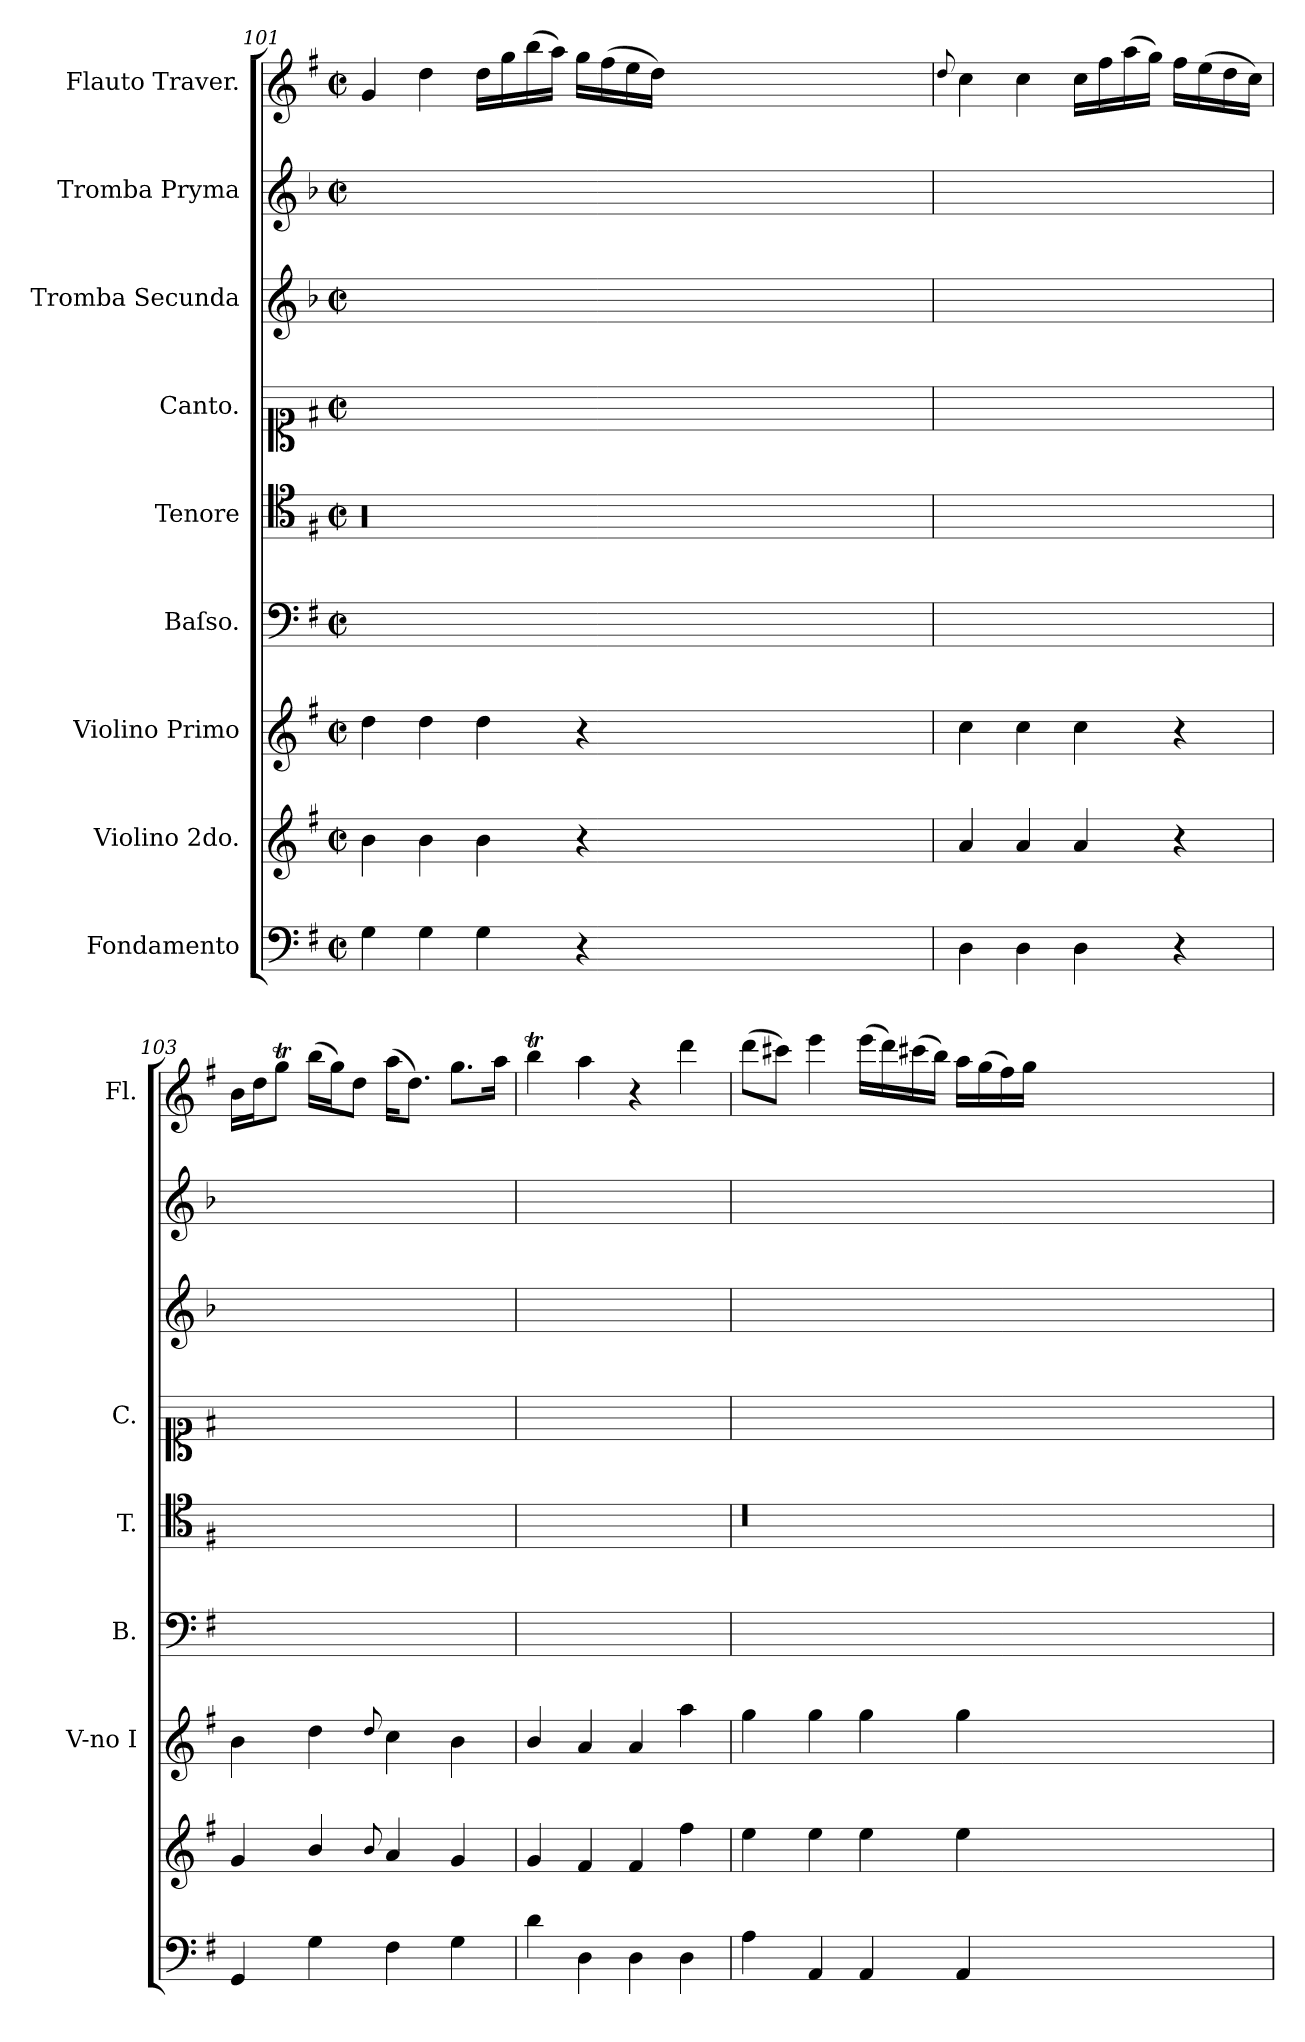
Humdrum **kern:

**kern	**kern	**kern	**kern	**kern	**kern	**kern	**kern	**kern
*part9	*part8	*part7	*part6	*part5	*part4	*part3	*part2	*part1
*staff9	*staff8	*staff7	*staff6	*staff5	*staff4	*staff3	*staff2	*staff1
*I"Fondamento	*I"Violino 2do.	*I"Violino Primo	*I"Baſso.	*I"Tenore	*I"Canto.	*I"Tromba Secunda	*I"Tromba Pryma	*I"Flauto Traver.
*	*	*I'V-no I	*I'B.	*I'T.	*I'C.	*	*	*I'Fl.
*clefF4	*clefG2	*clefG2	*clefF4	*clefC4	*clefC1	*clefG2	*clefG2	*clefG2
*	*	*	*	*	*	*ITrd-1c-2	*ITrd-1c-2	*
*k[f#]	*k[f#]	*k[f#]	*k[f#]	*k[f#]	*k[f#]	*k[f#]	*k[f#]	*k[f#]
*M2/2	*M2/2	*M2/2	*M2/2	*M2/2	*M2/2	*M2/2	*M2/2	*M2/2
*met(c|)	*met(c|)	*met(c|)	*met(c|)	*met(c|)	*met(c|)	*met(c|)	*met(c|)	*met(c|)
=101	=101	=101	=101	=101	=101	=101	=101	=101
4G\	4b\	4dd\	1ryy	00r	1ryy	1ryy	1ryy	4g/
4G\	4b\	4dd\	.	.	.	.	.	4dd\
4G\	4b\	4dd\	.	.	.	.	.	16dd\LL
.	.	.	.	.	.	.	.	16gg\
.	.	.	.	.	.	.	.	(>16bb\
.	.	.	.	.	.	.	.	16aa\JJ)
4r	4r	4r	.	.	.	.	.	16gg\LL
.	.	.	.	.	.	.	.	(>16ff#\
.	.	.	.	.	.	.	.	16ee\
.	.	.	.	.	.	.	.	16dd\JJ)
0.ryy	0.ryy	0.ryy	0.ryy	.	0.ryy	0.ryy	0.ryy	0.ryy
=102	=102	=102	=102	=102	=102	=102	=102	=102
.	.	.	.	.	.	.	.	8qqdd/
4D\	4a/	4cc\	1ryy	1ryy	1ryy	1ryy	1ryy	4cc\
4D\	4a/	4cc\	.	.	.	.	.	4cc\
4D\	4a/	4cc\	.	.	.	.	.	16cc\LL
.	.	.	.	.	.	.	.	16ff#\
.	.	.	.	.	.	.	.	(>16aa\
.	.	.	.	.	.	.	.	16gg\JJ)
4r	4r	4r	.	.	.	.	.	16ff#\LL
.	.	.	.	.	.	.	.	(>16ee\
.	.	.	.	.	.	.	.	16dd\
.	.	.	.	.	.	.	.	16cc\JJ)
=103	=103	=103	=103	=103	=103	=103	=103	=103
4GG/	4g/	4b\	1ryy	1ryy	1ryy	1ryy	1ryy	16b\LL
.	.	.	.	.	.	.	.	16dd\J
.	.	.	.	.	.	.	.	8ggT\J
4G\	4b/	4dd\	.	.	.	.	.	(>16bb\LL
.	.	.	.	.	.	.	.	16gg\J)
.	.	.	.	.	.	.	.	8dd\J
.	8qqb/	8qqdd/	.	.	.	.	.	.
4F#\	4a/	4cc\	.	.	.	.	.	(>16aa\KL
.	.	.	.	.	.	.	.	8.dd\J)
4G\	4g/	4b\	.	.	.	.	.	8.gg\L
.	.	.	.	.	.	.	.	16aa\Jk
=104	=104	=104	=104	=104	=104	=104	=104	=104
4d\	4g/	4b/	1ryy	1ryy	1ryy	1ryy	1ryy	4bbt\
4D\	4f#/	4a/	.	.	.	.	.	4aa\
4D\	4f#/	4a/	.	.	.	.	.	4r
4D\	4ff#\	4aa\	.	.	.	.	.	4ddd\
=105	=105	=105	=105	=105	=105	=105	=105	=105
4A\	4ee\	4gg\	1ryy	00rc	1ryy	1ryy	1ryy	(>8ddd\L
.	.	.	.	.	.	.	.	8ccc#X\J)
4AA/	4ee\	4gg\	.	.	.	.	.	4eee\
4AA/	4ee\	4gg\	.	.	.	.	.	(>16eee\LL
.	.	.	.	.	.	.	.	16ddd\)
.	.	.	.	.	.	.	.	(>16ccc#X\
.	.	.	.	.	.	.	.	16bb\JJ)
4AA/	4ee\	4gg\	.	.	.	.	.	16aa\LL
.	.	.	.	.	.	.	.	(>16gg\
.	.	.	.	.	.	.	.	16ff#\)
.	.	.	.	.	.	.	.	16gg\JJ
0.ryy	0.ryy	0.ryy	0.ryy	.	0.ryy	0.ryy	0.ryy	0.ryy
=	=	=	=	=	=	=	=	=
*-	*-	*-	*-	*-	*-	*-	*-	*-
